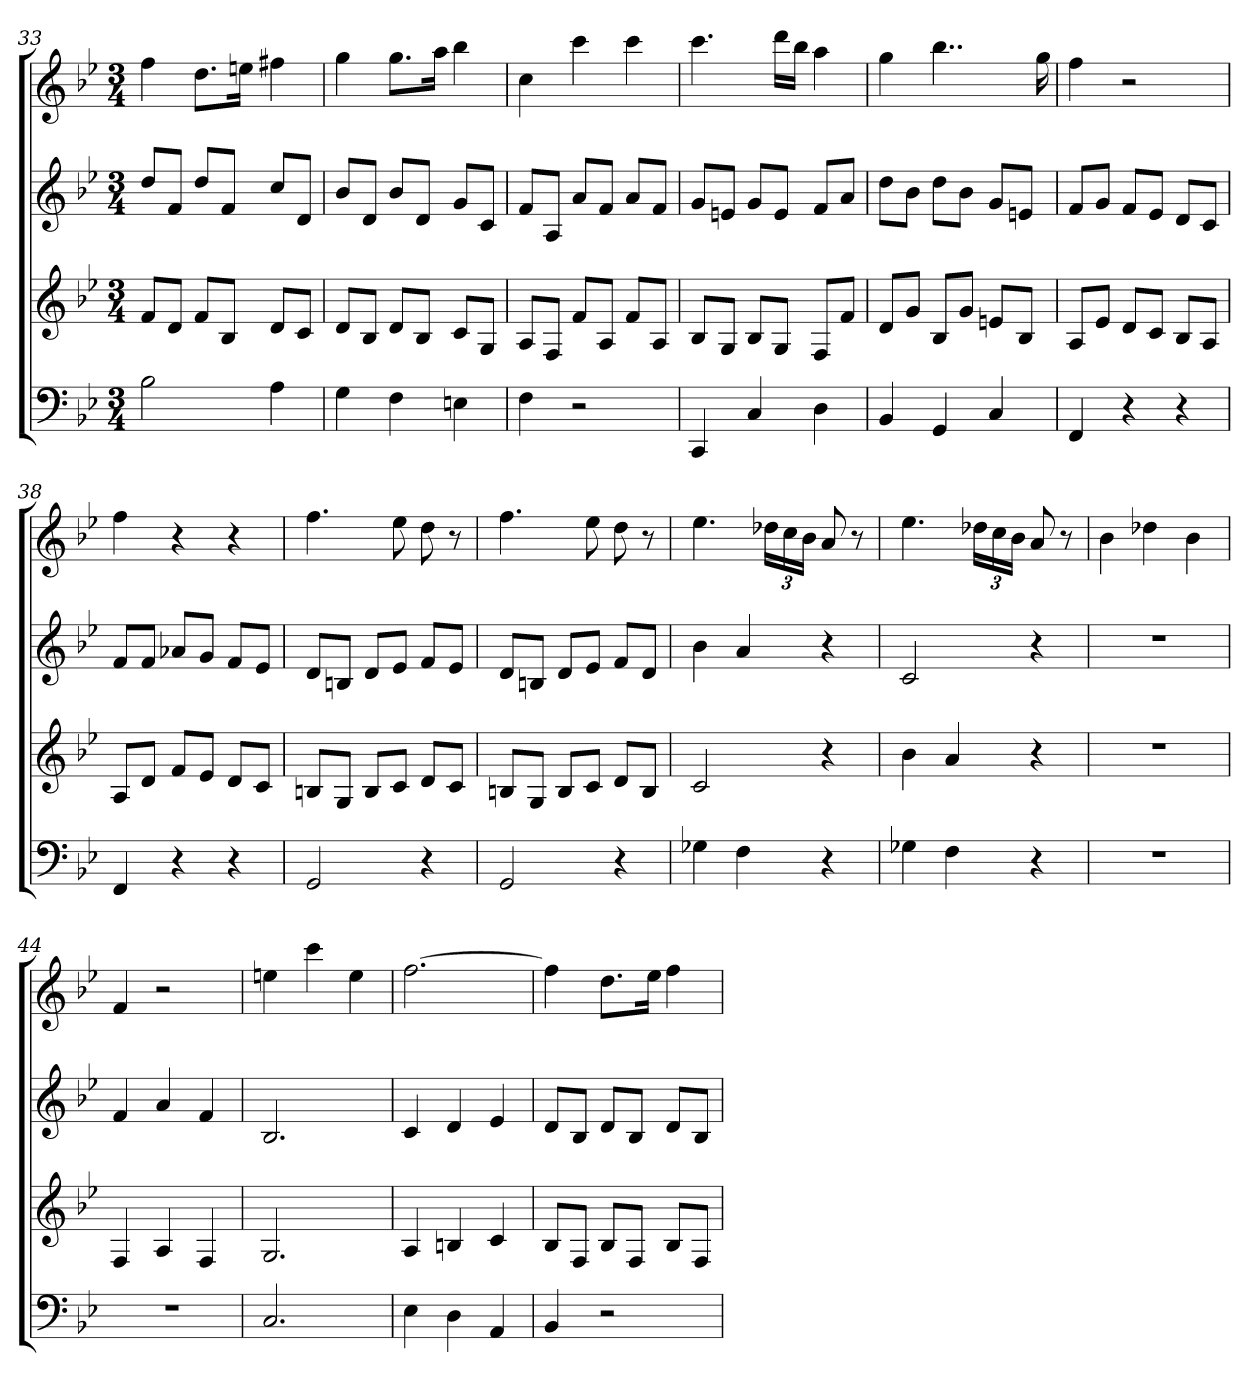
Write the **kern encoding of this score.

**kern	**kern	**kern	**kern
*part4	*part3	*part2	*part1
*staff4	*staff3	*staff2	*staff1
*k[b-e-]	*k[b-e-]	*k[b-e-]	*k[b-e-]
*B-:	*B-:	*B-:	*B-:
*M3/4	*M3/4	*M3/4	*M3/4
=33	=33	=33	=33
2B-	8fL	8ddL	4ff
.	8dJ	8fJ	.
.	8fL	8ddL	8.ddL
.	8B-J	8fJ	.
.	.	.	16eenJk
4A	8dL	8ccL	4ff#X
.	8cJ	8dJ	.
=34	=34	=34	=34
4G	8dL	8b-L	4gg
.	8B-J	8dJ	.
4F	8dL	8b-L	8.ggL
.	8B-J	8dJ	.
.	.	.	16aaJk
4En	8cL	8gL	4bb-
.	8GJ	8cJ	.
=35	=35	=35	=35
4F	8AL	8fL	4cc
.	8FJ	8AJ	.
2r	8fL	8aL	4ccc
.	8AJ	8fJ	.
.	8fL	8aL	4ccc
.	8AJ	8fJ	.
=36	=36	=36	=36
4CC	8B-L	8gL	4.ccc
.	8GJ	8enJ	.
4C	8B-L	8gL	.
.	8GJ	8eJ	16dddLL
.	.	.	16bb-JJ
4D	8FL	8fL	4aa
.	8fJ	8aJ	.
=37	=37	=37	=37
4BB-	8dL	8ddL	4gg
.	8gJ	8b-J	.
4GG	8B-L	8ddL	4..bb-
.	8gJ	8b-J	.
4C	8enL	8gL	.
.	8B-J	8enJ	.
.	.	.	16gg
=38a	=38a	=38a	=38a
4FF	8AL	8fL	4ff
.	8e-J	8gJ	.
4r	8dL	8fL	2r
.	8cJ	8e-J	.
4r	8B-L	8dL	.
.	8AJ	8cJ	.
=38b	=38b	=38b	=38b
4FF	8AL	8fL	4ff
.	8dJ	8fJ	.
4r	8fL	8a-XL	4r
.	8e-J	8gJ	.
4r	8dL	8fL	4r
.	8cJ	8e-J	.
=39	=39	=39	=39
2GG	8BnL	8dL	4.ff
.	8GJ	8BnJ	.
.	8BL	8dL	.
.	8cJ	8e-J	8ee-
4r	8dL	8fL	8dd
.	8cJ	8e-J	8r
=40	=40	=40	=40
2GG	8BnL	8dL	4.ff
.	8GJ	8BnJ	.
.	8BL	8dL	.
.	8cJ	8e-J	8ee-
4r	8dL	8fL	8dd
.	8BJ	8dJ	8r
=41	=41	=41	=41
4G-X	2c	4b-	4.ee-
4F	.	4a	.
.	.	.	24dd-XLL
.	.	.	24cc
.	.	.	24b-JJ
4r	4r	4r	8a
.	.	.	8r
=42	=42	=42	=42
4G-X	4b-	2c	4.ee-
4F	4a	.	.
.	.	.	24dd-XLL
.	.	.	24cc
.	.	.	24b-JJ
4r	4r	4r	8a
.	.	.	8r
=43	=43	=43	=43
2.r	2.r	2.r	4b-
.	.	.	4dd-X
.	.	.	4b-
=44	=44	=44	=44
2.r	4F	4f	4f
.	4A	4a	2r
.	4F	4f	.
=45	=45	=45	=45
2.C	2.G	2.B-	4een
.	.	.	4ccc
.	.	.	4ee
=46	=46	=46	=46
4E-	4A	4c	[2.ff
4D	4Bn	4d	.
4AA	4c	4e-	.
=47	=47	=47	=47
4BB-	8B-L	8dL	4ff]
.	8FJ	8B-J	.
2r	8B-L	8dL	8.ddL
.	8FJ	8B-J	.
.	.	.	16ee-Jk
.	8B-L	8dL	4ff
.	8FJ	8B-J	.
=	=	=	=
*-	*-	*-	*-
